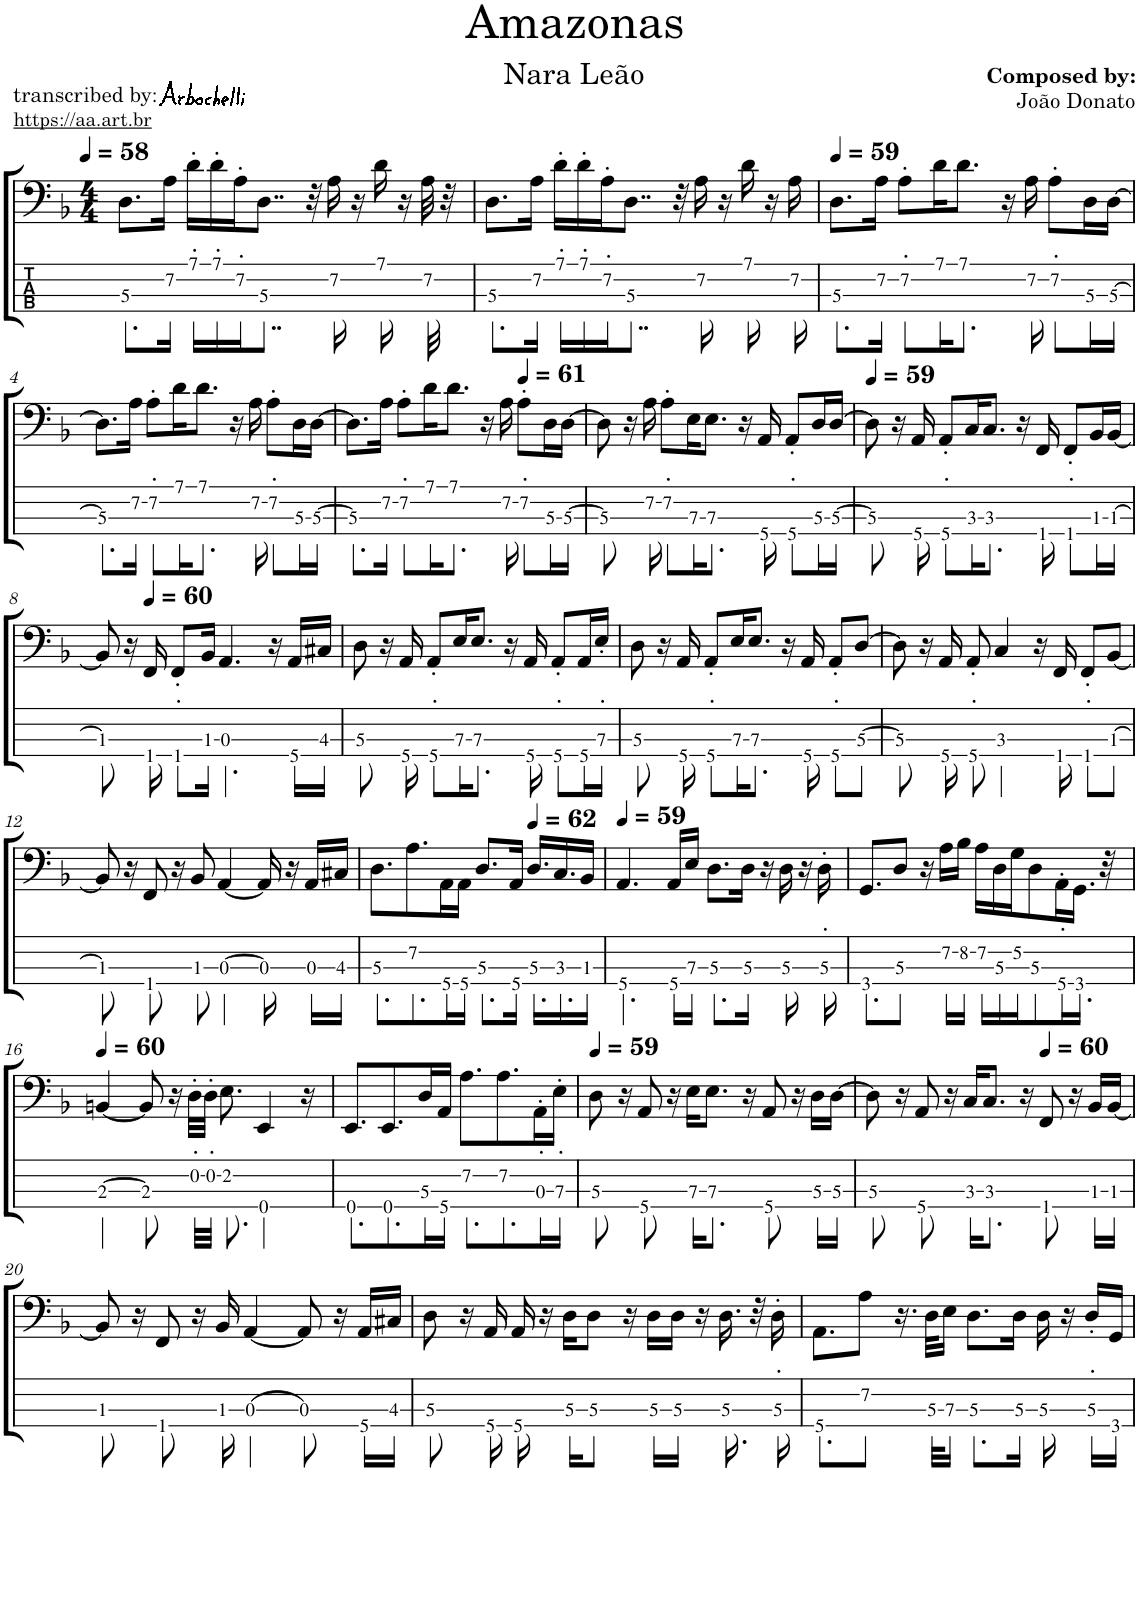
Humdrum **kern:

**kern	**kern
*part1	*part1
*staff2	*staff1
*I"Bass Guitar	*
*I'B. Guit.	*
*stria4	*
*	*clefF4
*Trd7c12	*Trd7c12
*k[b-]	*k[b-]
*M4/4	*M4/4
*MM58	*MM58
=1	=1
8.D\L	8.D\L
16A\Jk	16A\Jk
16d'\LL	16d'\LL
16d'\	16d'\
16A'\J	16A'\J
8..D\J	8..D\J
32r	32r
16A\	16A\
16r	16r
16d\	16d\
16r	16r
32A\	32A\
32r	32r
=2	=2
8.D\L	8.D\L
16A\Jk	16A\Jk
16d'\LL	16d'\LL
16d'\	16d'\
16A'\J	16A'\J
8..D\J	8..D\J
32r	32r
16A\	16A\
16r	16r
16d\	16d\
16r	16r
16A\	16A\
=3	=3
*	*MM59
8.D\L	8.D\L
16A\Jk	16A\Jk
8A'\L	8A'\L
16d\K	16d\K
8.d\J	8.d\J
16r	16r
16A\	16A\
8A'\L	8A'\L
16D\L	16D\L
[16D\JJ	[16D\JJ
!!LO:LB:g=z
=4	=4
8.D\L]	8.D\L]
16A\Jk	16A\Jk
8A'\L	8A'\L
16d\K	16d\K
8.d\J	8.d\J
16r	16r
16A\	16A\
8A'\L	8A'\L
16D\L	16D\L
[16D\JJ	[16D\JJ
=5	=5
8.D\L]	8.D\L]
16A\Jk	16A\Jk
8A'\L	8A'\L
16d\K	16d\K
8.d\J	8.d\J
16r	16r
16A\	16A\
*	*MM61
8A'\L	8A'\L
16D\L	16D\L
[16D\JJ	[16D\JJ
=6	=6
8D\]	8D\]
16r	16r
16A\	16A\
8A'\L	8A'\L
16E\K	16E\K
8.E\J	8.E\J
16r	16r
16AA\	16AA/
8AA'\L	8AA'/L
16D\L	16D/L
[16D\JJ	[16D/JJ
=7	=7
*	*MM59
8D\]	8D\]
16r	16r
16AA\	16AA/
8AA'\L	8AA'/L
16C\K	16C/K
8.C\J	8.C/J
16r	16r
16FF\	16FF/
8FF'\L	8FF'/L
16BB-\L	16BB-/L
[16BB-\JJ	[16BB-/JJ
!!LO:LB:g=z
=8	=8
8BB-\]	8BB-/]
16r	16r
*	*MM60
16FF\	16FF/
8FF'\L	8FF'/L
16BB-\Jk	16BB-/Jk
4.AA\	4.AA/
16r	16r
16AA\LL	16AA/LL
16C#\JJ	16C#X/JJ
=9	=9
8D\	8D\
16r	16r
16AA\	16AA/
8AA'\L	8AA'/L
16E\K	16E/K
8.E\J	8.E/J
16r	16r
16AA\	16AA/
8AA'\L	8AA'/L
16AA\L	16AA/L
16E'\JJ	16E'/JJ
=10	=10
8D\	8D\
16r	16r
16AA\	16AA/
8AA'\L	8AA'/L
16E\K	16E/K
8.E\J	8.E/J
16r	16r
16AA\	16AA/
8AA'\L	8AA'/L
[8D\J	[8D/J
=11	=11
8D\]	8D\]
16r	16r
16AA\	16AA/
8AA'\	8AA'/
4C\	4C/
16r	16r
16FF\	16FF/
8FF'\L	8FF'/L
[8BB-\J	[8BB-/J
!!LO:LB:g=z
=12	=12
8BB-\]	8BB-/]
16r	16r
8FF\	8FF/
16r	16r
8BB-\	8BB-/
[4AA\	[4AA/
16AA\]	16AA/]
16r	16r
16AA\LL	16AA/LL
16C#X\JJ	16C#X/JJ
=13	=13
8.D\L	8.D\L
8.A\	8.A\
16AA\L	16AA\L
16AA\JJ	16AA\JJ
8.D\L	8.D/L
16AA\Jk	16AA/Jk
*	*MM62
16.D\LL	16.D/LL
16.C\	16.C/
16BB-\JJ	16BB-/JJ
=14	=14
*	*MM59
4.AA\	4.AA/
16AA\LL	16AA/LL
16E\JJ	16E/JJ
8.D\L	8.D\L
16D\Jk	16D\Jk
16r	16r
16D\	16D\
16r	16r
16D'\	16D'\
=15	=15
8.GG\L	8.GG/L
8D\J	8D/J
16r	16r
16A\LL	16A\LL
16B-\JJ	16B-\JJ
16A\LL	16A\LL
16D\	16D\
16G\J	16G\J
8D\	8D\
16AA'\L	16AA'\L
16.GG\JJ	16.GG\JJ
32r	32r
!!LO:LB:g=z
=16	=16
*	*MM60
[4BB\	[4BBn/
8BBn\]	8BB/]
16r	16r
32D'\LLL	32D'\LLL
32D'\JJJ	32D'\JJJ
8.E\	8.E\
4EE\	4EE/
16r	16r
=17	=17
8.EE\L	8.EE/L
8.EE\	8.EE/
16D\L	16D/L
16AA\JJ	16AA/JJ
8.A\L	8.A\L
8.A\	8.A\
16AA'\L	16AA'\L
16E'\JJ	16E'\JJ
=18	=18
*	*MM59
8D\	8D\
16r	16r
8AA\	8AA/
16r	16r
16E\KL	16E\KL
8.E\J	8.E\J
16r	16r
8AA\	8AA/
16r	16r
16D\LL	16D\LL
16D\JJ	[16D\JJ
=19	=19
8D\	8D\]
16r	16r
8AA\	8AA/
16r	16r
16C\KL	16C/KL
8.C\J	8.C/J
16r	16r
*	*MM60
8FF\	8FF/
16r	16r
16BB-\LL	16BB-/LL
16BB-\JJ	[16BB-/JJ
!!LO:LB:g=z
=20	=20
8BB-\	8BB-/]
16r	16r
8FF\	8FF/
16r	16r
16BB-\	16BB-/
[4AA\	[4AA/
8AA\]	8AA/]
16r	16r
16AA\LL	16AA/LL
16C#X\JJ	16C#X/JJ
=21	=21
8D\	8D\
16r	16r
16AA\	16AA/
16AA\	16AA/
16r	16r
16D\KL	16D\KL
8D\J	8D\J
16r	16r
16D\LL	16D\LL
16D\JJ	16D\JJ
16r	16r
16.D\	16.D\
32r	32r
16D'\	16D'\
=22	=22
8.AA\L	8.AA\L
8A\J	8A\J
16.r	16.r
32D\KLL	32D\KLL
16E\JJ	16E\JJ
8.D\L	8.D\L
16D\Jk	16D\Jk
16D\	16D\
16r	16r
16D'\LL	16D'/LL
16GG\JJ	16GG/JJ
=	=
*-	*-
